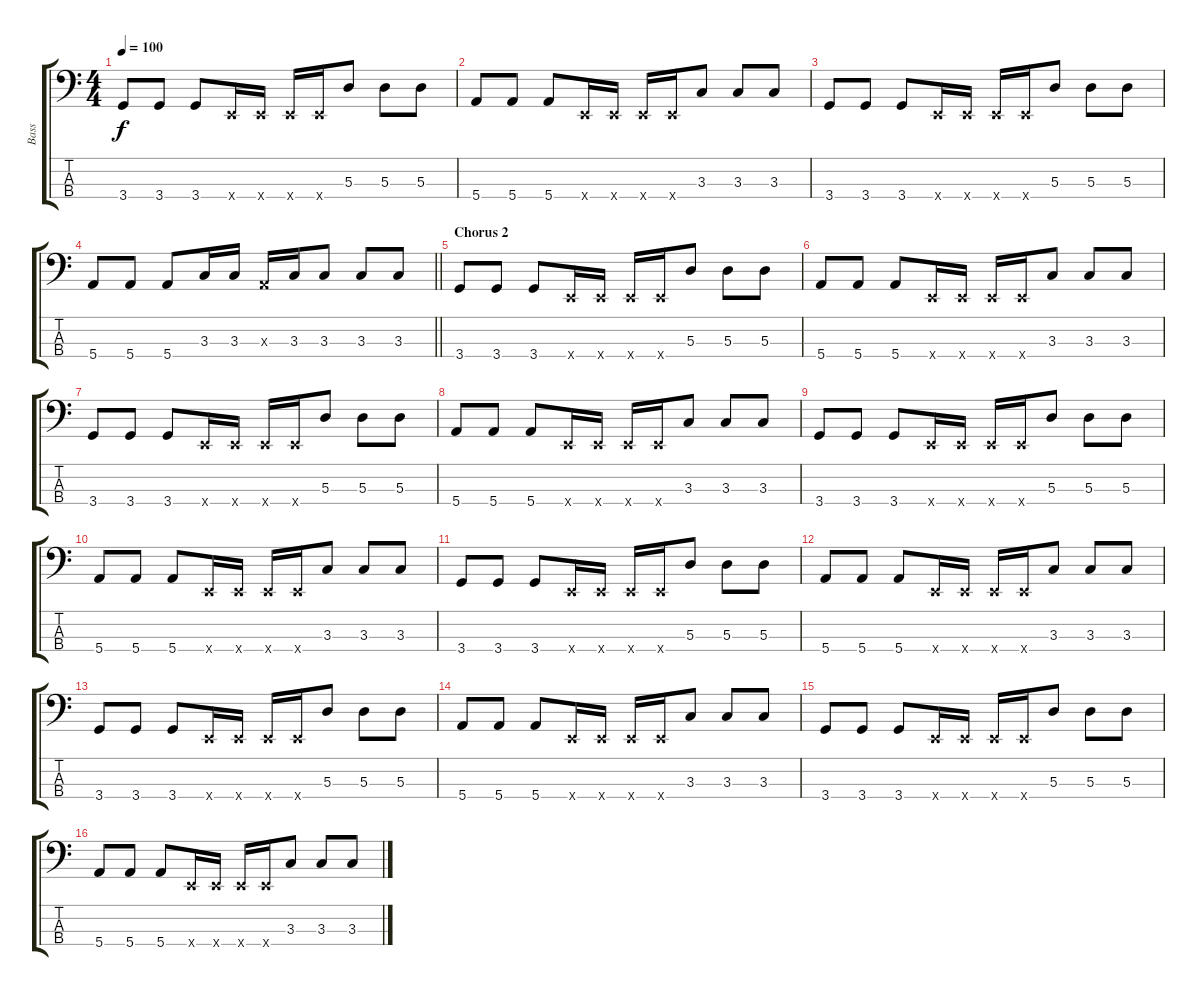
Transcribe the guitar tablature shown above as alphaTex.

\track ("Bass" "Bass") {instrument electricbassfinger}
\staff {score tabs}
\tuning (G2 D2 A1 E1) {hide}
\ts (4 4)
\tempo 100
\clef f4
\ks c
3.4.8{dy f} 3.4.8 3.4.8 0.4{x}.16 0.4{x}.16 0.4{x}.16 0.4{x}.16 5.3.8 5.3.8 5.3.8 |
5.4.8 5.4.8 5.4.8 0.4{x}.16 0.4{x}.16 0.4{x}.16 0.4{x}.16 3.3.8 3.3.8 3.3.8 |
3.4.8 3.4.8 3.4.8 0.4{x}.16 0.4{x}.16 0.4{x}.16 0.4{x}.16 5.3.8 5.3.8 5.3.8 |
\barLineRight lightlight
5.4.8 5.4.8 5.4.8 3.3.16 3.3.16 0.3{x}.16 3.3.16 3.3.8 3.3.8 3.3.8 |
\section ("" "Chorus 2")
3.4.8 3.4.8 3.4.8 0.4{x}.16 0.4{x}.16 0.4{x}.16 0.4{x}.16 5.3.8 5.3.8 5.3.8 |
5.4.8 5.4.8 5.4.8 0.4{x}.16 0.4{x}.16 0.4{x}.16 0.4{x}.16 3.3.8 3.3.8 3.3.8 |
3.4.8 3.4.8 3.4.8 0.4{x}.16 0.4{x}.16 0.4{x}.16 0.4{x}.16 5.3.8 5.3.8 5.3.8 |
5.4.8 5.4.8 5.4.8 0.4{x}.16 0.4{x}.16 0.4{x}.16 0.4{x}.16 3.3.8 3.3.8 3.3.8 |
3.4.8 3.4.8 3.4.8 0.4{x}.16 0.4{x}.16 0.4{x}.16 0.4{x}.16 5.3.8 5.3.8 5.3.8 |
5.4.8 5.4.8 5.4.8 0.4{x}.16 0.4{x}.16 0.4{x}.16 0.4{x}.16 3.3.8 3.3.8 3.3.8 |
3.4.8 3.4.8 3.4.8 0.4{x}.16 0.4{x}.16 0.4{x}.16 0.4{x}.16 5.3.8 5.3.8 5.3.8 |
5.4.8 5.4.8 5.4.8 0.4{x}.16 0.4{x}.16 0.4{x}.16 0.4{x}.16 3.3.8 3.3.8 3.3.8 |
3.4.8 3.4.8 3.4.8 0.4{x}.16 0.4{x}.16 0.4{x}.16 0.4{x}.16 5.3.8 5.3.8 5.3.8 |
5.4.8 5.4.8 5.4.8 0.4{x}.16 0.4{x}.16 0.4{x}.16 0.4{x}.16 3.3.8 3.3.8 3.3.8 |
3.4.8 3.4.8 3.4.8 0.4{x}.16 0.4{x}.16 0.4{x}.16 0.4{x}.16 5.3.8 5.3.8 5.3.8 |
5.4.8 5.4.8 5.4.8 0.4{x}.16 0.4{x}.16 0.4{x}.16 0.4{x}.16 3.3.8 3.3.8 3.3.8
